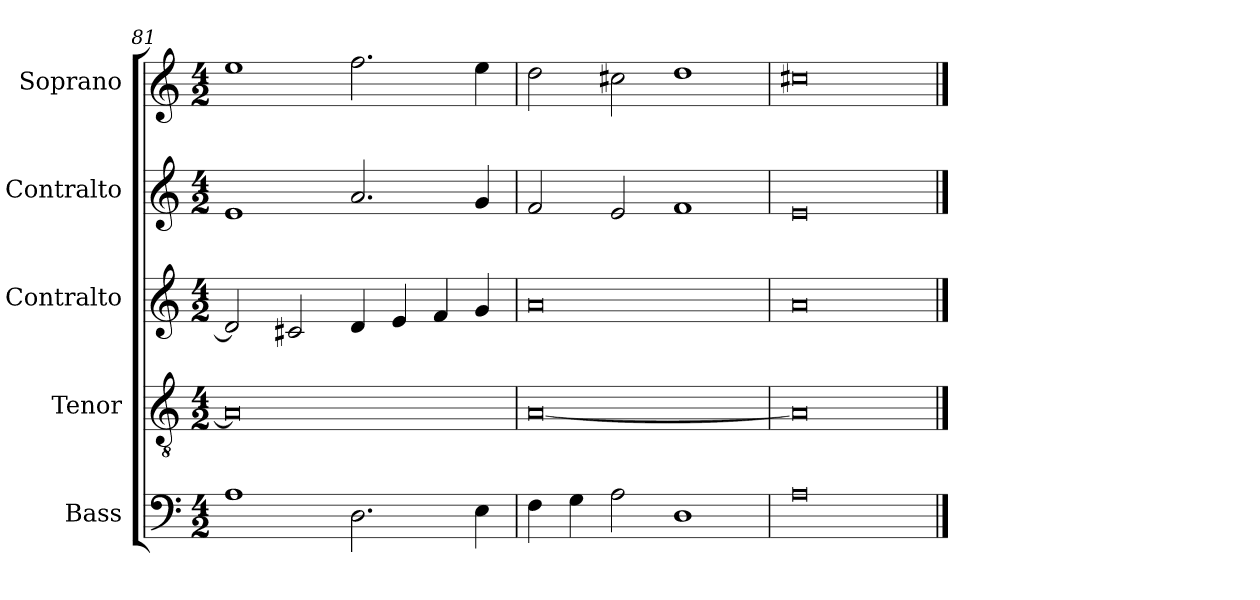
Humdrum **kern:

**kern	**kern	**kern	**kern	**kern
*part5	*part4	*part3	*part2	*part1
*staff5	*staff4	*staff3	*staff2	*staff1
*I"Bass	*I"Tenor	*I"Contralto	*I"Contralto	*I"Soprano
*I'B	*I'T	*I'A	*I'A	*I'S
*clefF4	*clefGv2	*clefG2	*clefG2	*clefG2
*k[]	*k[]	*k[]	*k[]	*k[]
*A:aeo	*A:aeo	*A:aeo	*A:aeo	*A:aeo
*M4/2	*M4/2	*M4/2	*M4/2	*M4/2
=81	=81	=81	=81	=81
1A	0A]	2d]	1e	1ee
.	.	2c#X	.	.
2.D	.	4d	2.a	2.ff
.	.	4e	.	.
.	.	4f	.	.
4E	.	4g	4g	4ee
=82	=82	=82	=82	=82
4F	[0A	0a	2f	2dd
4G	.	.	.	.
2A	.	.	2e	2cc#X
1D	.	.	1f	1dd
=83	=83	=83	=83	=83
0A	0A]	0a	0e	0cc#X
==	==	==	==	==
*-	*-	*-	*-	*-
